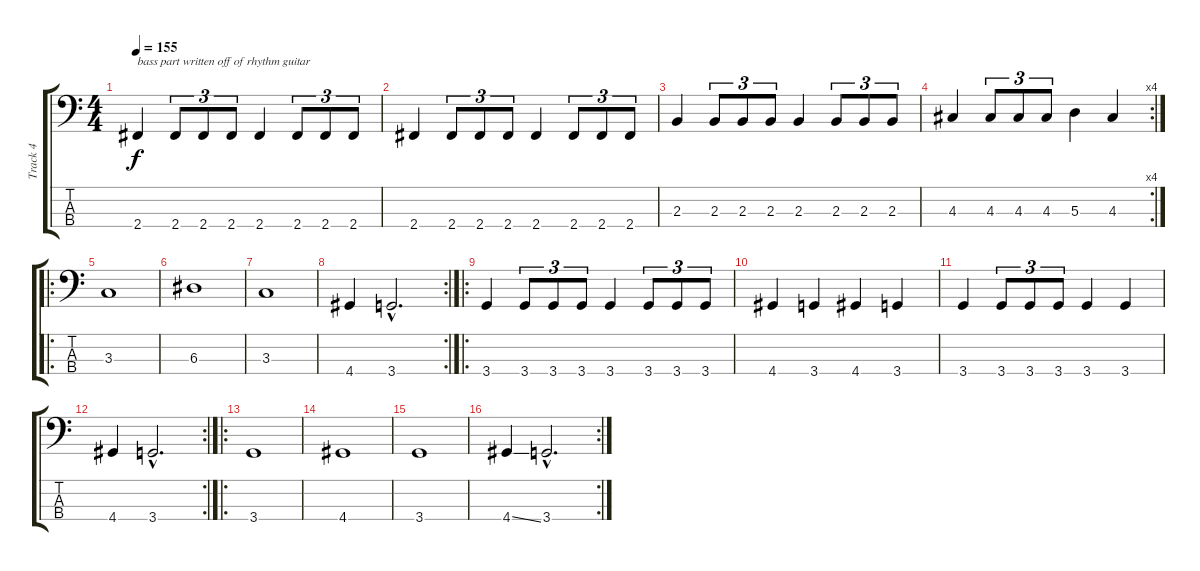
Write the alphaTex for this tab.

\track ("Track 4" "Track 4") {instrument electricbasspick}
\staff {score tabs}
\tuning (G2 D2 A1 E1) {hide}
\ts (4 4)
\tempo 155
\clef f4
\ks c
2.4.4{txt "bass part written off of rhythm guitar" dy f instrument electricbasspick} 2.4.8{tu (3 2)} 2.4.8{tu (3 2)} 2.4.8{tu (3 2)} 2.4.4 2.4.8{tu (3 2)} 2.4.8{tu (3 2)} 2.4.8{tu (3 2)} |
2.4.4 2.4.8{tu (3 2)} 2.4.8{tu (3 2)} 2.4.8{tu (3 2)} 2.4.4 2.4.8{tu (3 2)} 2.4.8{tu (3 2)} 2.4.8{tu (3 2)} |
2.3.4 2.3.8{tu (3 2)} 2.3.8{tu (3 2)} 2.3.8{tu (3 2)} 2.3.4 2.3.8{tu (3 2)} 2.3.8{tu (3 2)} 2.3.8{tu (3 2)} |
\rc 4
4.3.4 4.3.8{tu (3 2)} 4.3.8{tu (3 2)} 4.3.8{tu (3 2)} 5.3.4 4.3.4 |
\ro
3.3.1 |
6.3.1 |
3.3.1 |
\rc 2
4.4.4 3.4{hac}.2{d} |
\ro
3.4.4 3.4.8{tu (3 2)} 3.4.8{tu (3 2)} 3.4.8{tu (3 2)} 3.4.4 3.4.8{tu (3 2)} 3.4.8{tu (3 2)} 3.4.8{tu (3 2)} |
4.4.4 3.4.4 4.4.4 3.4.4 |
3.4.4 3.4.8{tu (3 2)} 3.4.8{tu (3 2)} 3.4.8{tu (3 2)} 3.4.4 3.4.4 |
\rc 2
4.4.4 3.4{hac}.2{d} |
\ro
3.4.1 |
4.4.1 |
3.4.1 |
\rc 2
4.4{ss}.4 3.4{hac}.2{d}
